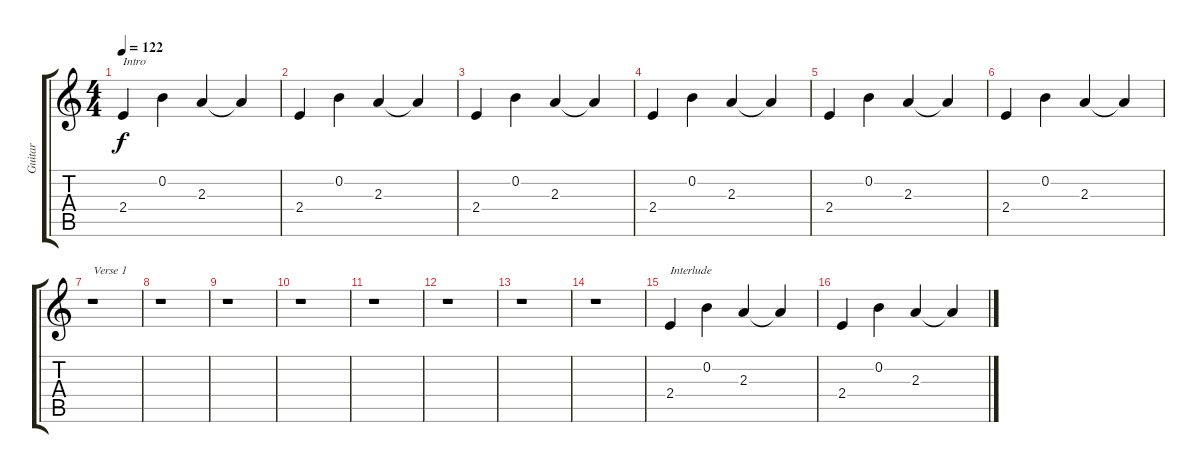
\track ("Guitar" "Guitar") {instrument acousticguitarsteel}
\staff {score tabs}
\tuning (E4 B3 G3 D3 A2 E2) {hide}
\ts (4 4)
\tempo 122
\clef g2
\ks c
2.4.4{txt "Intro" dy f instrument acousticguitarsteel} 0.2.4 2.3.4 2.3{t}.4 |
2.4.4 0.2.4 2.3.4 2.3{t}.4 |
2.4.4 0.2.4 2.3.4 2.3{t}.4 |
2.4.4 0.2.4 2.3.4 2.3{t}.4 |
2.4.4 0.2.4 2.3.4 2.3{t}.4 |
2.4.4 0.2.4 2.3.4 2.3{t}.4 |
r.1{txt "Verse 1"} |
r.1 |
r.1 |
r.1 |
r.1 |
r.1 |
r.1 |
r.1 |
2.4.4{txt "Interlude"} 0.2.4 2.3.4 2.3{t}.4 |
2.4.4 0.2.4 2.3.4 2.3{t}.4
